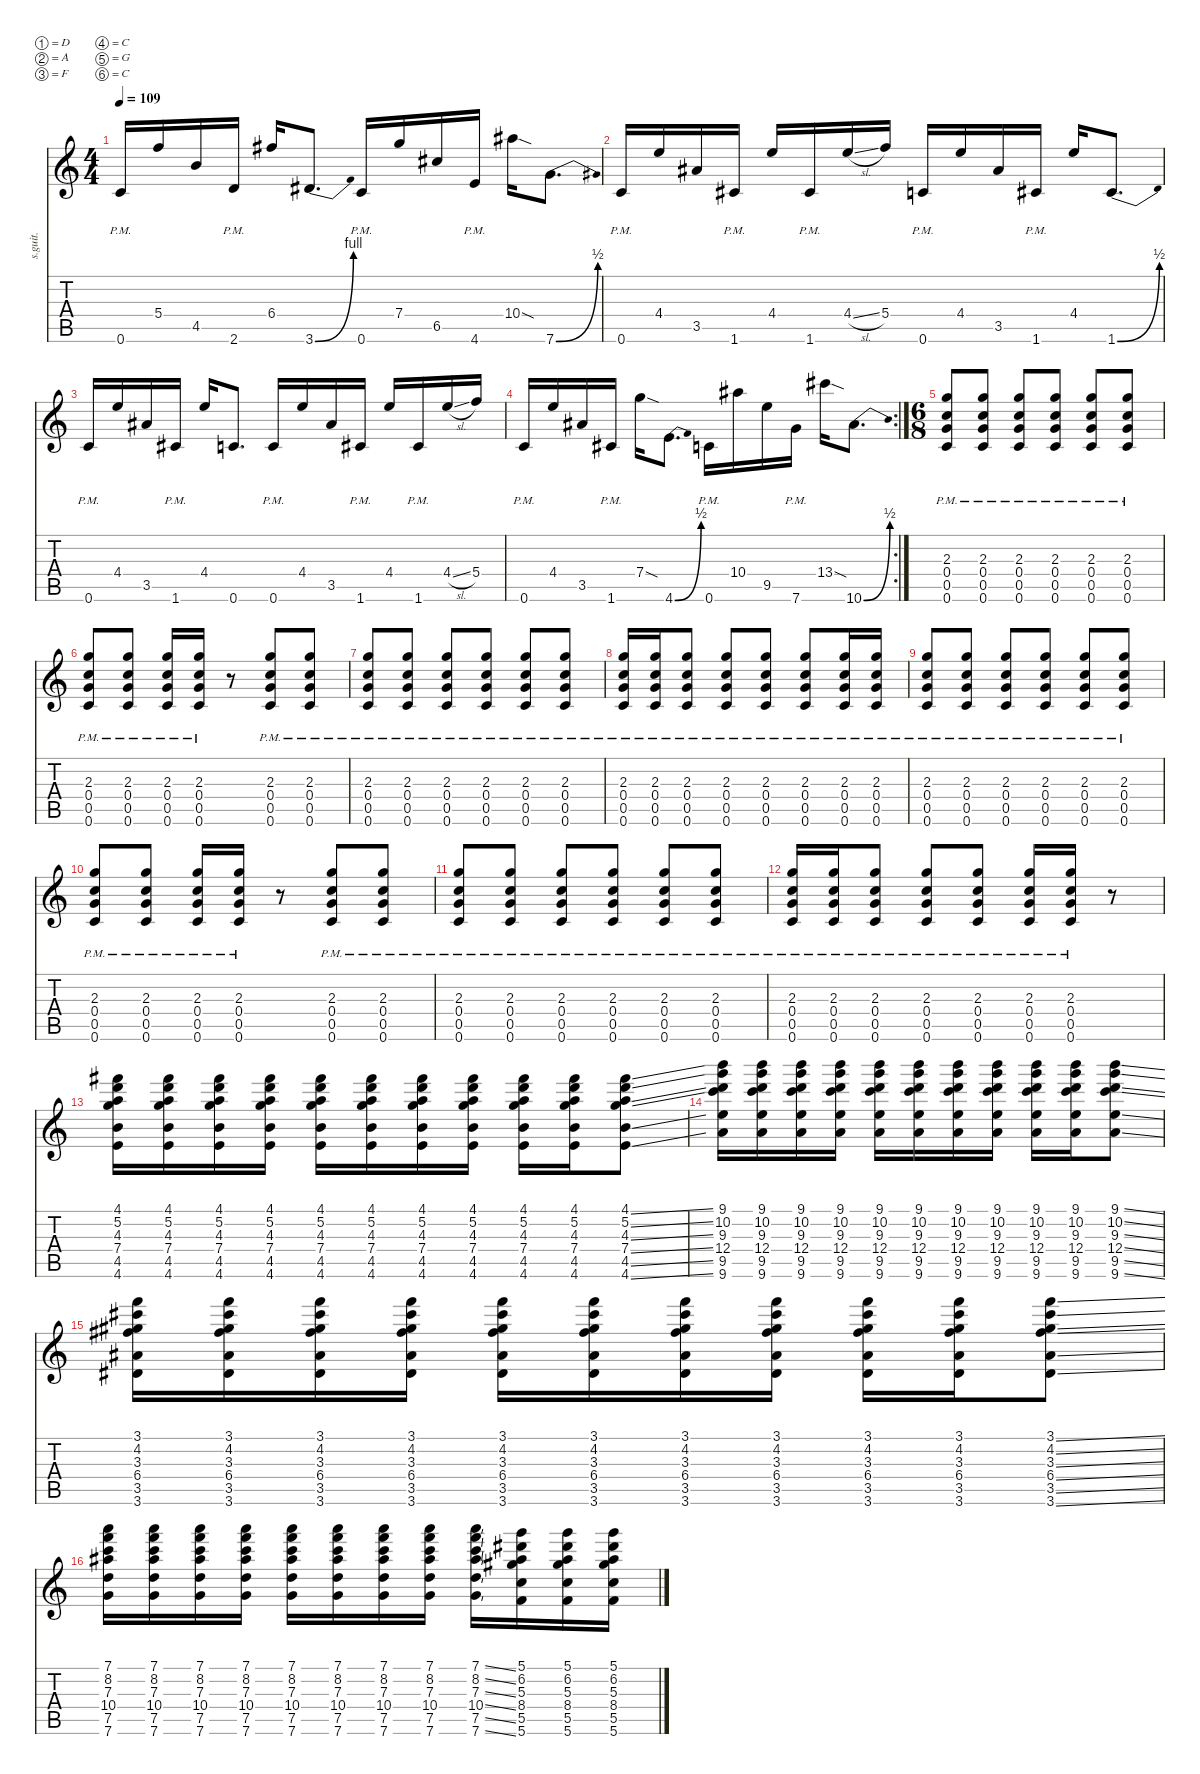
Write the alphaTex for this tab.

\defaultSystemsLayout 4
\hideDynamics
\bracketExtendMode nobrackets
\track ("Octaver effect gt1" "s.guit.") {instrument distortionguitar}
\staff {score tabs}
\tuning (D5 A4 F4 C4 G3 C3)
\ts (4 4)
\tempo 109
\clef g2
\ks c
0.6{pm}.16{lyrics (0 "") lyrics (1 "") lyrics (2 "") lyrics (3 "") lyrics (4 "") dy mf} 5.4.16{lyrics (0 "") lyrics (1 "") lyrics (2 "") lyrics (3 "") lyrics (4 "")} 4.5.16{lyrics (0 "") lyrics (1 "") lyrics (2 "") lyrics (3 "") lyrics (4 "")} 2.6{pm}.16{lyrics (0 "") lyrics (1 "") lyrics (2 "") lyrics (3 "") lyrics (4 "")} 6.4{acc #}.16{lyrics (0 "") lyrics (1 "") lyrics (2 "") lyrics (3 "") lyrics (4 "")} 3.6{be (bend 0 0 60 4) acc #}.8{d lyrics (0 "") lyrics (1 "") lyrics (2 "") lyrics (3 "") lyrics (4 "")} 0.6{pm}.16{lyrics (0 "") lyrics (1 "") lyrics (2 "") lyrics (3 "") lyrics (4 "")} 7.4.16{lyrics (0 "") lyrics (1 "") lyrics (2 "") lyrics (3 "") lyrics (4 "")} 6.5{acc #}.16{lyrics (0 "") lyrics (1 "") lyrics (2 "") lyrics (3 "") lyrics (4 "")} 4.6{pm}.16{lyrics (0 "") lyrics (1 "") lyrics (2 "") lyrics (3 "") lyrics (4 "")} 10.4{sod acc #}.16{lyrics (0 "") lyrics (1 "") lyrics (2 "") lyrics (3 "") lyrics (4 "")} 7.6{be (bend 0 0 60 2)}.8{d lyrics (0 "") lyrics (1 "") lyrics (2 "") lyrics (3 "") lyrics (4 "")} |
0.6{pm}.16{lyrics (0 "") lyrics (1 "") lyrics (2 "") lyrics (3 "") lyrics (4 "")} 4.4.16{lyrics (0 "") lyrics (1 "") lyrics (2 "") lyrics (3 "") lyrics (4 "")} 3.5{acc #}.16{lyrics (0 "") lyrics (1 "") lyrics (2 "") lyrics (3 "") lyrics (4 "")} 1.6{pm acc #}.16{lyrics (0 "") lyrics (1 "") lyrics (2 "") lyrics (3 "") lyrics (4 "")} 4.4.16{lyrics (0 "") lyrics (1 "") lyrics (2 "") lyrics (3 "") lyrics (4 "")} 1.6{pm acc #}.16{lyrics (0 "") lyrics (1 "") lyrics (2 "") lyrics (3 "") lyrics (4 "")} 4.4{sl}.16{lyrics (0 "") lyrics (1 "") lyrics (2 "") lyrics (3 "") lyrics (4 "")} 5.4.16{lyrics (0 "") lyrics (1 "") lyrics (2 "") lyrics (3 "") lyrics (4 "")} 0.6{pm}.16{lyrics (0 "") lyrics (1 "") lyrics (2 "") lyrics (3 "") lyrics (4 "")} 4.4.16{lyrics (0 "") lyrics (1 "") lyrics (2 "") lyrics (3 "") lyrics (4 "")} 3.5{acc #}.16{lyrics (0 "") lyrics (1 "") lyrics (2 "") lyrics (3 "") lyrics (4 "")} 1.6{pm acc #}.16{lyrics (0 "") lyrics (1 "") lyrics (2 "") lyrics (3 "") lyrics (4 "")} 4.4.16{lyrics (0 "") lyrics (1 "") lyrics (2 "") lyrics (3 "") lyrics (4 "")} 1.6{be (bend 0 0 60 2) acc #}.8{d lyrics (0 "") lyrics (1 "") lyrics (2 "") lyrics (3 "") lyrics (4 "")} |
0.6{pm}.16{lyrics (0 "") lyrics (1 "") lyrics (2 "") lyrics (3 "") lyrics (4 "")} 4.4.16{lyrics (0 "") lyrics (1 "") lyrics (2 "") lyrics (3 "") lyrics (4 "")} 3.5{acc #}.16{lyrics (0 "") lyrics (1 "") lyrics (2 "") lyrics (3 "") lyrics (4 "")} 1.6{pm acc #}.16{lyrics (0 "") lyrics (1 "") lyrics (2 "") lyrics (3 "") lyrics (4 "")} 4.4.16{lyrics (0 "") lyrics (1 "") lyrics (2 "") lyrics (3 "") lyrics (4 "")} 0.6.8{d lyrics (0 "") lyrics (1 "") lyrics (2 "") lyrics (3 "") lyrics (4 "")} 0.6{pm}.16{lyrics (0 "") lyrics (1 "") lyrics (2 "") lyrics (3 "") lyrics (4 "")} 4.4.16{lyrics (0 "") lyrics (1 "") lyrics (2 "") lyrics (3 "") lyrics (4 "")} 3.5{acc #}.16{lyrics (0 "") lyrics (1 "") lyrics (2 "") lyrics (3 "") lyrics (4 "")} 1.6{pm acc #}.16{lyrics (0 "") lyrics (1 "") lyrics (2 "") lyrics (3 "") lyrics (4 "")} 4.4.16{lyrics (0 "") lyrics (1 "") lyrics (2 "") lyrics (3 "") lyrics (4 "")} 1.6{pm acc #}.16{lyrics (0 "") lyrics (1 "") lyrics (2 "") lyrics (3 "") lyrics (4 "")} 4.4{sl}.16{lyrics (0 "") lyrics (1 "") lyrics (2 "") lyrics (3 "") lyrics (4 "")} 5.4.16{lyrics (0 "") lyrics (1 "") lyrics (2 "") lyrics (3 "") lyrics (4 "")} |
\rc 2
0.6{pm}.16{lyrics (0 "") lyrics (1 "") lyrics (2 "") lyrics (3 "") lyrics (4 "")} 4.4.16{lyrics (0 "") lyrics (1 "") lyrics (2 "") lyrics (3 "") lyrics (4 "")} 3.5{acc #}.16{lyrics (0 "") lyrics (1 "") lyrics (2 "") lyrics (3 "") lyrics (4 "")} 1.6{pm acc #}.16{lyrics (0 "") lyrics (1 "") lyrics (2 "") lyrics (3 "") lyrics (4 "")} 7.4{sod}.16{lyrics (0 "") lyrics (1 "") lyrics (2 "") lyrics (3 "") lyrics (4 "")} 4.6{be (bend 0 0 60 2)}.8{d lyrics (0 "") lyrics (1 "") lyrics (2 "") lyrics (3 "") lyrics (4 "")} 0.6{pm}.16{lyrics (0 "") lyrics (1 "") lyrics (2 "") lyrics (3 "") lyrics (4 "")} 10.4{acc #}.16{lyrics (0 "") lyrics (1 "") lyrics (2 "") lyrics (3 "") lyrics (4 "")} 9.5.16{lyrics (0 "") lyrics (1 "") lyrics (2 "") lyrics (3 "") lyrics (4 "")} 7.6{pm}.16{lyrics (0 "") lyrics (1 "") lyrics (2 "") lyrics (3 "") lyrics (4 "")} 13.4{sod acc #}.16{lyrics (0 "") lyrics (1 "") lyrics (2 "") lyrics (3 "") lyrics (4 "")} 10.6{be (bend 0 0 60 2) acc #}.8{d lyrics (0 "") lyrics (1 "") lyrics (2 "") lyrics (3 "") lyrics (4 "")} |
\ts (6 8)
\beaming (8 2 2 2 2)
(0.4{pm} 0.5{pm} 0.6{pm} 2.3{pm}).8{lyrics (0 "") lyrics (1 "") lyrics (2 "") lyrics (3 "") lyrics (4 "")} (0.4{pm} 0.5{pm} 0.6{pm} 2.3{pm}).8{lyrics (0 "") lyrics (1 "") lyrics (2 "") lyrics (3 "") lyrics (4 "")} (0.4{pm} 0.5{pm} 0.6{pm} 2.3{pm}).8{lyrics (0 "") lyrics (1 "") lyrics (2 "") lyrics (3 "") lyrics (4 "")} (0.4{pm} 0.5{pm} 0.6{pm} 2.3{pm}).8{lyrics (0 "") lyrics (1 "") lyrics (2 "") lyrics (3 "") lyrics (4 "")} (0.4{pm} 0.5{pm} 0.6{pm} 2.3{pm}).8{lyrics (0 "") lyrics (1 "") lyrics (2 "") lyrics (3 "") lyrics (4 "")} (0.4{pm} 0.5{pm} 0.6{pm} 2.3{pm}).8{lyrics (0 "") lyrics (1 "") lyrics (2 "") lyrics (3 "") lyrics (4 "")} |
(0.4{pm} 0.5{pm} 0.6{pm} 2.3{pm}).8{lyrics (0 "") lyrics (1 "") lyrics (2 "") lyrics (3 "") lyrics (4 "")} (0.4{pm} 0.5{pm} 0.6{pm} 2.3{pm}).8{lyrics (0 "") lyrics (1 "") lyrics (2 "") lyrics (3 "") lyrics (4 "")} (0.4{pm} 0.5{pm} 0.6{pm} 2.3{pm}).16{lyrics (0 "") lyrics (1 "") lyrics (2 "") lyrics (3 "") lyrics (4 "")} (0.4{pm} 0.5{pm} 0.6{pm} 2.3{pm}).16{lyrics (0 "") lyrics (1 "") lyrics (2 "") lyrics (3 "") lyrics (4 "")} r.8 (0.4{pm} 0.5{pm} 0.6{pm} 2.3{pm}).8{lyrics (0 "") lyrics (1 "") lyrics (2 "") lyrics (3 "") lyrics (4 "")} (0.4{pm} 0.5{pm} 0.6{pm} 2.3{pm}).8{lyrics (0 "") lyrics (1 "") lyrics (2 "") lyrics (3 "") lyrics (4 "")} |
(0.4{pm} 0.5{pm} 0.6{pm} 2.3{pm}).8{lyrics (0 "") lyrics (1 "") lyrics (2 "") lyrics (3 "") lyrics (4 "")} (0.4{pm} 0.5{pm} 0.6{pm} 2.3{pm}).8{lyrics (0 "") lyrics (1 "") lyrics (2 "") lyrics (3 "") lyrics (4 "")} (0.4{pm} 0.5{pm} 0.6{pm} 2.3{pm}).8{lyrics (0 "") lyrics (1 "") lyrics (2 "") lyrics (3 "") lyrics (4 "")} (0.4{pm} 0.5{pm} 0.6{pm} 2.3{pm}).8{lyrics (0 "") lyrics (1 "") lyrics (2 "") lyrics (3 "") lyrics (4 "")} (0.4{pm} 0.5{pm} 0.6{pm} 2.3{pm}).8{lyrics (0 "") lyrics (1 "") lyrics (2 "") lyrics (3 "") lyrics (4 "")} (0.4{pm} 0.5{pm} 0.6{pm} 2.3{pm}).8{lyrics (0 "") lyrics (1 "") lyrics (2 "") lyrics (3 "") lyrics (4 "")} |
(0.4{pm} 0.5{pm} 0.6{pm} 2.3{pm}).16{lyrics (0 "") lyrics (1 "") lyrics (2 "") lyrics (3 "") lyrics (4 "")} (0.4{pm} 0.5{pm} 0.6{pm} 2.3{pm}).16{lyrics (0 "") lyrics (1 "") lyrics (2 "") lyrics (3 "") lyrics (4 "")} (0.4{pm} 0.5{pm} 0.6{pm} 2.3{pm}).8{lyrics (0 "") lyrics (1 "") lyrics (2 "") lyrics (3 "") lyrics (4 "")} (0.4{pm} 0.5{pm} 0.6{pm} 2.3{pm}).8{lyrics (0 "") lyrics (1 "") lyrics (2 "") lyrics (3 "") lyrics (4 "")} (0.4{pm} 0.5{pm} 0.6{pm} 2.3{pm}).8{lyrics (0 "") lyrics (1 "") lyrics (2 "") lyrics (3 "") lyrics (4 "")} (0.4{pm} 0.5{pm} 0.6{pm} 2.3{pm}).8{lyrics (0 "") lyrics (1 "") lyrics (2 "") lyrics (3 "") lyrics (4 "")} (0.4{pm} 0.5{pm} 0.6{pm} 2.3{pm}).16{lyrics (0 "") lyrics (1 "") lyrics (2 "") lyrics (3 "") lyrics (4 "")} (0.4{pm} 0.5{pm} 0.6{pm} 2.3{pm}).16{lyrics (0 "") lyrics (1 "") lyrics (2 "") lyrics (3 "") lyrics (4 "")} |
(0.4{pm} 0.5{pm} 0.6{pm} 2.3{pm}).8{lyrics (0 "") lyrics (1 "") lyrics (2 "") lyrics (3 "") lyrics (4 "")} (0.4{pm} 0.5{pm} 0.6{pm} 2.3{pm}).8{lyrics (0 "") lyrics (1 "") lyrics (2 "") lyrics (3 "") lyrics (4 "")} (0.4{pm} 0.5{pm} 0.6{pm} 2.3{pm}).8{lyrics (0 "") lyrics (1 "") lyrics (2 "") lyrics (3 "") lyrics (4 "")} (0.4{pm} 0.5{pm} 0.6{pm} 2.3{pm}).8{lyrics (0 "") lyrics (1 "") lyrics (2 "") lyrics (3 "") lyrics (4 "")} (0.4{pm} 0.5{pm} 0.6{pm} 2.3{pm}).8{lyrics (0 "") lyrics (1 "") lyrics (2 "") lyrics (3 "") lyrics (4 "")} (0.4{pm} 0.5{pm} 0.6{pm} 2.3{pm}).8{lyrics (0 "") lyrics (1 "") lyrics (2 "") lyrics (3 "") lyrics (4 "")} |
(0.4{pm} 0.5{pm} 0.6{pm} 2.3{pm}).8{lyrics (0 "") lyrics (1 "") lyrics (2 "") lyrics (3 "") lyrics (4 "")} (0.4{pm} 0.5{pm} 0.6{pm} 2.3{pm}).8{lyrics (0 "") lyrics (1 "") lyrics (2 "") lyrics (3 "") lyrics (4 "")} (0.4{pm} 0.5{pm} 0.6{pm} 2.3{pm}).16{lyrics (0 "") lyrics (1 "") lyrics (2 "") lyrics (3 "") lyrics (4 "")} (0.4{pm} 0.5{pm} 0.6{pm} 2.3{pm}).16{lyrics (0 "") lyrics (1 "") lyrics (2 "") lyrics (3 "") lyrics (4 "")} r.8 (0.4{pm} 0.5{pm} 0.6{pm} 2.3{pm}).8{lyrics (0 "") lyrics (1 "") lyrics (2 "") lyrics (3 "") lyrics (4 "")} (0.4{pm} 0.5{pm} 0.6{pm} 2.3{pm}).8{lyrics (0 "") lyrics (1 "") lyrics (2 "") lyrics (3 "") lyrics (4 "")} |
(0.4{pm} 0.5{pm} 0.6{pm} 2.3{pm}).8{lyrics (0 "") lyrics (1 "") lyrics (2 "") lyrics (3 "") lyrics (4 "")} (0.4{pm} 0.5{pm} 0.6{pm} 2.3{pm}).8{lyrics (0 "") lyrics (1 "") lyrics (2 "") lyrics (3 "") lyrics (4 "")} (0.4{pm} 0.5{pm} 0.6{pm} 2.3{pm}).8{lyrics (0 "") lyrics (1 "") lyrics (2 "") lyrics (3 "") lyrics (4 "")} (0.4{pm} 0.5{pm} 0.6{pm} 2.3{pm}).8{lyrics (0 "") lyrics (1 "") lyrics (2 "") lyrics (3 "") lyrics (4 "")} (0.4{pm} 0.5{pm} 0.6{pm} 2.3{pm}).8{lyrics (0 "") lyrics (1 "") lyrics (2 "") lyrics (3 "") lyrics (4 "")} (0.4{pm} 0.5{pm} 0.6{pm} 2.3{pm}).8{lyrics (0 "") lyrics (1 "") lyrics (2 "") lyrics (3 "") lyrics (4 "")} |
(0.4{pm} 0.5{pm} 0.6{pm} 2.3{pm}).16{lyrics (0 "") lyrics (1 "") lyrics (2 "") lyrics (3 "") lyrics (4 "")} (0.4{pm} 0.5{pm} 0.6{pm} 2.3{pm}).16{lyrics (0 "") lyrics (1 "") lyrics (2 "") lyrics (3 "") lyrics (4 "")} (0.4{pm} 0.5{pm} 0.6{pm} 2.3{pm}).8{lyrics (0 "") lyrics (1 "") lyrics (2 "") lyrics (3 "") lyrics (4 "")} (0.4{pm} 0.5{pm} 0.6{pm} 2.3{pm}).8{lyrics (0 "") lyrics (1 "") lyrics (2 "") lyrics (3 "") lyrics (4 "")} (0.4{pm} 0.5{pm} 0.6{pm} 2.3{pm}).8{lyrics (0 "") lyrics (1 "") lyrics (2 "") lyrics (3 "") lyrics (4 "")} (0.4{pm} 0.5{pm} 0.6{pm} 2.3{pm}).16{lyrics (0 "") lyrics (1 "") lyrics (2 "") lyrics (3 "") lyrics (4 "")} (0.4{pm} 0.5{pm} 0.6{pm} 2.3{pm}).16{lyrics (0 "") lyrics (1 "") lyrics (2 "") lyrics (3 "") lyrics (4 "")} r.8 |
(4.1{acc #} 5.2 4.3 7.4 4.5 4.6).16{lyrics (0 "") lyrics (1 "") lyrics (2 "") lyrics (3 "") lyrics (4 "")} (4.1{acc #} 5.2 4.3 7.4 4.5 4.6).16{lyrics (0 "") lyrics (1 "") lyrics (2 "") lyrics (3 "") lyrics (4 "")} (4.1{acc #} 5.2 4.3 7.4 4.5 4.6).16{lyrics (0 "") lyrics (1 "") lyrics (2 "") lyrics (3 "") lyrics (4 "")} (4.1{acc #} 5.2 4.3 7.4 4.5 4.6).16{lyrics (0 "") lyrics (1 "") lyrics (2 "") lyrics (3 "") lyrics (4 "")} (4.1{acc #} 5.2 4.3 7.4 4.5 4.6).16{lyrics (0 "") lyrics (1 "") lyrics (2 "") lyrics (3 "") lyrics (4 "")} (4.1{acc #} 5.2 4.3 7.4 4.5 4.6).16{lyrics (0 "") lyrics (1 "") lyrics (2 "") lyrics (3 "") lyrics (4 "")} (4.1{acc #} 5.2 4.3 7.4 4.5 4.6).16{lyrics (0 "") lyrics (1 "") lyrics (2 "") lyrics (3 "") lyrics (4 "")} (4.1{acc #} 5.2 4.3 7.4 4.5 4.6).16{lyrics (0 "") lyrics (1 "") lyrics (2 "") lyrics (3 "") lyrics (4 "")} (4.1{acc #} 5.2 4.3 7.4 4.5 4.6).16{lyrics (0 "") lyrics (1 "") lyrics (2 "") lyrics (3 "") lyrics (4 "")} (4.1{acc #} 5.2 4.3 7.4 4.5 4.6).16{lyrics (0 "") lyrics (1 "") lyrics (2 "") lyrics (3 "") lyrics (4 "")} (4.1{ss acc #} 5.2{ss} 4.3{ss} 7.4{ss} 4.5{ss} 4.6{ss}).8{lyrics (0 "") lyrics (1 "") lyrics (2 "") lyrics (3 "") lyrics (4 "")} |
(9.1 10.2 9.3 12.4 9.5 9.6).16{lyrics (0 "") lyrics (1 "") lyrics (2 "") lyrics (3 "") lyrics (4 "")} (9.1 10.2 9.3 12.4 9.5 9.6).16{lyrics (0 "") lyrics (1 "") lyrics (2 "") lyrics (3 "") lyrics (4 "")} (9.1 10.2 9.3 12.4 9.5 9.6).16{lyrics (0 "") lyrics (1 "") lyrics (2 "") lyrics (3 "") lyrics (4 "")} (9.1 10.2 9.3 12.4 9.5 9.6).16{lyrics (0 "") lyrics (1 "") lyrics (2 "") lyrics (3 "") lyrics (4 "")} (9.1 10.2 9.3 12.4 9.5 9.6).16{lyrics (0 "") lyrics (1 "") lyrics (2 "") lyrics (3 "") lyrics (4 "")} (9.1 10.2 9.3 12.4 9.5 9.6).16{lyrics (0 "") lyrics (1 "") lyrics (2 "") lyrics (3 "") lyrics (4 "")} (9.1 10.2 9.3 12.4 9.5 9.6).16{lyrics (0 "") lyrics (1 "") lyrics (2 "") lyrics (3 "") lyrics (4 "")} (9.1 10.2 9.3 12.4 9.5 9.6).16{lyrics (0 "") lyrics (1 "") lyrics (2 "") lyrics (3 "") lyrics (4 "")} (9.1 10.2 9.3 12.4 9.5 9.6).16{lyrics (0 "") lyrics (1 "") lyrics (2 "") lyrics (3 "") lyrics (4 "")} (9.1 10.2 9.3 12.4 9.5 9.6).16{lyrics (0 "") lyrics (1 "") lyrics (2 "") lyrics (3 "") lyrics (4 "")} (9.1{ss} 10.2{ss} 9.3{ss} 12.4{ss} 9.5{ss} 9.6{ss}).8{lyrics (0 "") lyrics (1 "") lyrics (2 "") lyrics (3 "") lyrics (4 "")} |
(3.1 4.2{acc #} 3.3{acc #} 6.4{acc #} 3.5{acc #} 3.6{acc #}).16{lyrics (0 "") lyrics (1 "") lyrics (2 "") lyrics (3 "") lyrics (4 "")} (3.1 4.2{acc #} 3.3{acc #} 6.4{acc #} 3.5{acc #} 3.6{acc #}).16{lyrics (0 "") lyrics (1 "") lyrics (2 "") lyrics (3 "") lyrics (4 "")} (3.1 4.2{acc #} 3.3{acc #} 6.4{acc #} 3.5{acc #} 3.6{acc #}).16{lyrics (0 "") lyrics (1 "") lyrics (2 "") lyrics (3 "") lyrics (4 "")} (3.1 4.2{acc #} 3.3{acc #} 6.4{acc #} 3.5{acc #} 3.6{acc #}).16{lyrics (0 "") lyrics (1 "") lyrics (2 "") lyrics (3 "") lyrics (4 "")} (3.1 4.2{acc #} 3.3{acc #} 6.4{acc #} 3.5{acc #} 3.6{acc #}).16{lyrics (0 "") lyrics (1 "") lyrics (2 "") lyrics (3 "") lyrics (4 "")} (3.1 4.2{acc #} 3.3{acc #} 6.4{acc #} 3.5{acc #} 3.6{acc #}).16{lyrics (0 "") lyrics (1 "") lyrics (2 "") lyrics (3 "") lyrics (4 "")} (3.1 4.2{acc #} 3.3{acc #} 6.4{acc #} 3.5{acc #} 3.6{acc #}).16{lyrics (0 "") lyrics (1 "") lyrics (2 "") lyrics (3 "") lyrics (4 "")} (3.1 4.2{acc #} 3.3{acc #} 6.4{acc #} 3.5{acc #} 3.6{acc #}).16{lyrics (0 "") lyrics (1 "") lyrics (2 "") lyrics (3 "") lyrics (4 "")} (3.1 4.2{acc #} 3.3{acc #} 6.4{acc #} 3.5{acc #} 3.6{acc #}).16{lyrics (0 "") lyrics (1 "") lyrics (2 "") lyrics (3 "") lyrics (4 "")} (3.1 4.2{acc #} 3.3{acc #} 6.4{acc #} 3.5{acc #} 3.6{acc #}).16{lyrics (0 "") lyrics (1 "") lyrics (2 "") lyrics (3 "") lyrics (4 "")} (3.1{ss} 4.2{ss acc #} 3.3{ss acc #} 6.4{ss acc #} 3.5{ss acc #} 3.6{ss acc #}).8{lyrics (0 "") lyrics (1 "") lyrics (2 "") lyrics (3 "") lyrics (4 "")} |
(7.1 8.2 7.3 10.4{acc #} 7.5 7.6).16{lyrics (0 "") lyrics (1 "") lyrics (2 "") lyrics (3 "") lyrics (4 "")} (7.1 8.2 7.3 10.4{acc #} 7.5 7.6).16{lyrics (0 "") lyrics (1 "") lyrics (2 "") lyrics (3 "") lyrics (4 "")} (7.1 8.2 7.3 10.4{acc #} 7.5 7.6).16{lyrics (0 "") lyrics (1 "") lyrics (2 "") lyrics (3 "") lyrics (4 "")} (7.1 8.2 7.3 10.4{acc #} 7.5 7.6).16{lyrics (0 "") lyrics (1 "") lyrics (2 "") lyrics (3 "") lyrics (4 "")} (7.1 8.2 7.3 10.4{acc #} 7.5 7.6).16{lyrics (0 "") lyrics (1 "") lyrics (2 "") lyrics (3 "") lyrics (4 "")} (7.1 8.2 7.3 10.4{acc #} 7.5 7.6).16{lyrics (0 "") lyrics (1 "") lyrics (2 "") lyrics (3 "") lyrics (4 "")} (7.1 8.2 7.3 10.4{acc #} 7.5 7.6).16{lyrics (0 "") lyrics (1 "") lyrics (2 "") lyrics (3 "") lyrics (4 "")} (7.1 8.2 7.3 10.4{acc #} 7.5 7.6).16{lyrics (0 "") lyrics (1 "") lyrics (2 "") lyrics (3 "") lyrics (4 "")} (7.1{ss} 8.2{ss} 7.3{ss} 10.4{ss acc #} 7.5{ss} 7.6{ss}).16{lyrics (0 "") lyrics (1 "") lyrics (2 "") lyrics (3 "") lyrics (4 "")} (5.1 6.2{acc #} 5.3{acc #} 8.4{acc #} 5.5 5.6).16{lyrics (0 "") lyrics (1 "") lyrics (2 "") lyrics (3 "") lyrics (4 "")} (5.1 6.2{acc #} 5.3{acc #} 8.4{acc #} 5.5 5.6).16{lyrics (0 "") lyrics (1 "") lyrics (2 "") lyrics (3 "") lyrics (4 "")} (5.1{ss} 6.2{ss acc #} 5.3{ss acc #} 8.4{ss acc #} 5.5{ss} 5.6{ss}).16{lyrics (0 "") lyrics (1 "") lyrics (2 "") lyrics (3 "") lyrics (4 "")}
